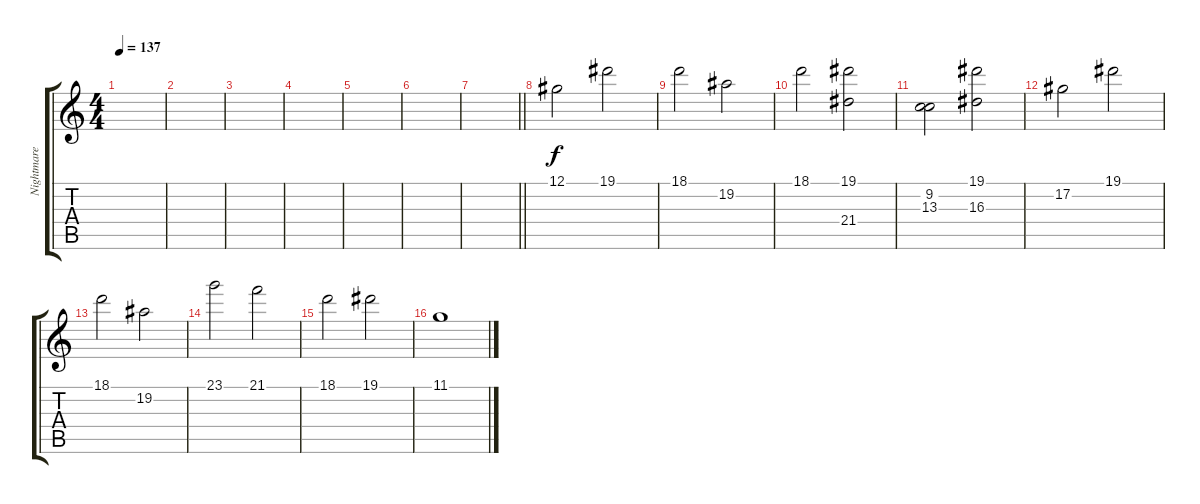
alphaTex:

\track ("Nightmare Industries Syntezer 4" "Nightmare ") {instrument stringensemble2}
\staff {score tabs}
\tuning (Ab4 Eb4 B3 Gb3 Db3 Ab2) {hide}
\ts (4 4)
\tempo 137
\clef g2
\ks c
|
|
|
|
|
|
\barLineRight lightlight
|
12.1.2{volume 12} 19.1.2 |
18.1.2 19.2.2 |
18.1.2 (19.1 21.4).2 |
(9.2 13.3).2 (19.1 16.3).2 |
17.2.2 19.1.2 |
18.1.2 19.2.2 |
23.1.2 21.1.2 |
18.1.2 19.1.2 |
11.1.1
